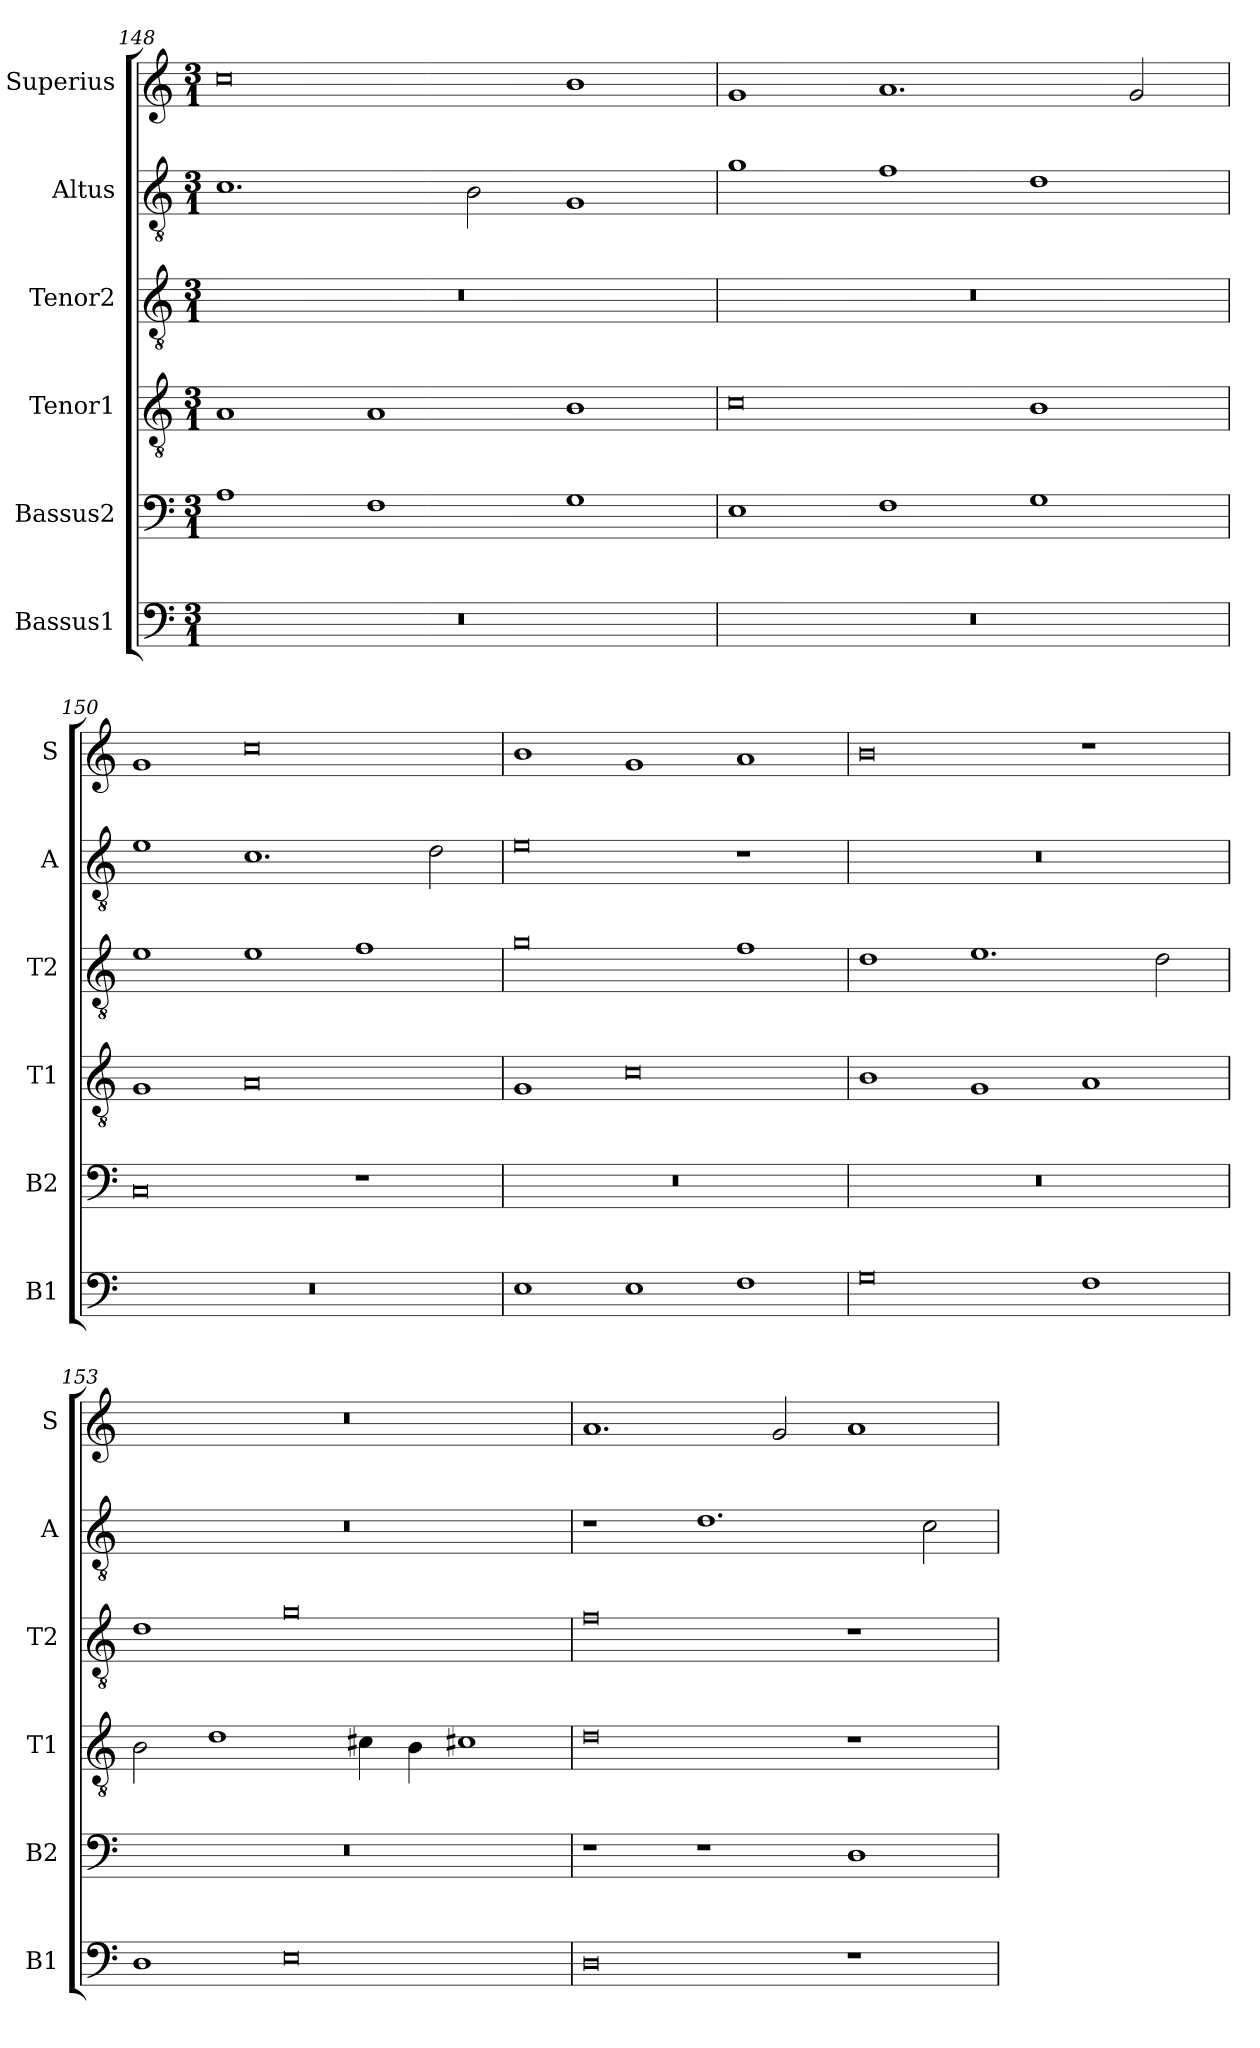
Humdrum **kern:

**kern	**kern	**kern	**kern	**kern	**kern
*part6	*part5	*part4	*part3	*part2	*part1
*staff6	*staff5	*staff4	*staff3	*staff2	*staff1
*I"Bassus1	*I"Bassus2	*I"Tenor1	*I"Tenor2	*I"Altus	*I"Superius
*I'B1	*I'B2	*I'T1	*I'T2	*I'A	*I'S
*clefF4	*clefF4	*clefGv2	*clefGv2	*clefGv2	*clefG2
*k[]	*k[]	*k[]	*k[]	*k[]	*k[]
*M3/1	*M3/1	*M3/1	*M3/1	*M3/1	*M3/1
=148	=148	=148	=148	=148	=148
0.r	1A	1A	0.r	1.c	0cc
.	1F	1A	.	.	.
.	.	.	.	2B\	.
.	1G	1B	.	1G	1b
=149	=149	=149	=149	=149	=149
0.r	1E	0c	0.r	1g	1g
.	1F	.	.	1f	1.a
.	1G	1B	.	1d	.
.	.	.	.	.	2g/
=150	=150	=150	=150	=150	=150
0.r	0C	1G	1e	1e	1g
.	.	0A	1e	1.c	0cc
.	1r	.	1f	.	.
.	.	.	.	2d\	.
=151	=151	=151	=151	=151	=151
1E	0.r	1G	0g	0e	1b
1E	.	0c	.	.	1g
1F	.	.	1f	1r	1a
=152	=152	=152	=152	=152	=152
0G	0.r	1B	1d	0.r	0b
.	.	1G	1.e	.	.
1F	.	1A	.	.	1r
.	.	.	2d\	.	.
=153	=153	=153	=153	=153	=153
1D	0.r	2B\	1d	0.r	0.r
.	.	1d	.	.	.
0E	.	.	0g	.	.
.	.	4c#X\	.	.	.
.	.	4B\	.	.	.
.	.	1c#X	.	.	.
=154	=154	=154	=154	=154	=154
0D	1r	0d	0f	1r	1.a
.	1r	.	.	1.d	.
.	.	.	.	.	2g/
1r	1D	1r	1r	.	1a
.	.	.	.	2c\	.
=	=	=	=	=	=
*-	*-	*-	*-	*-	*-
